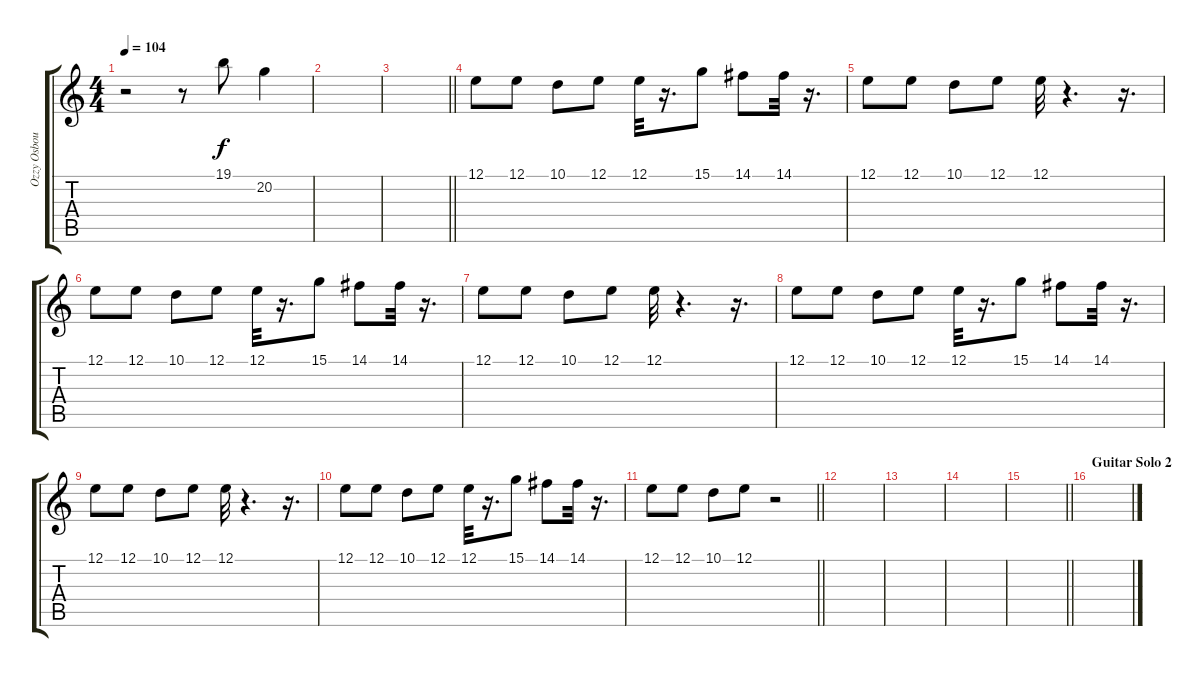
\track ("Ozzy Osbourne" "Ozzy Osbou") {instrument lead6voice}
\staff {score tabs}
\tuning (E4 B3 G3 D3 A2 E2) {hide}
\ts (4 4)
\tempo 104
\clef g2
\ks c
r.2{dy f} r.8 19.1.8 20.2.4 |
|
\barLineRight lightlight
|
12.1.8 12.1.8 10.1.8 12.1.8 12.1.32 r.16{d} 15.1.8 14.1.8 14.1.32 r.16{d} |
12.1.8 12.1.8 10.1.8 12.1.8 12.1.32 r.4{d} r.16{d} |
12.1.8 12.1.8 10.1.8 12.1.8 12.1.32 r.16{d} 15.1.8 14.1.8 14.1.32 r.16{d} |
12.1.8 12.1.8 10.1.8 12.1.8 12.1.32 r.4{d} r.16{d} |
12.1.8 12.1.8 10.1.8 12.1.8 12.1.32 r.16{d} 15.1.8 14.1.8 14.1.32 r.16{d} |
12.1.8 12.1.8 10.1.8 12.1.8 12.1.32 r.4{d} r.16{d} |
12.1.8 12.1.8 10.1.8 12.1.8 12.1.32 r.16{d} 15.1.8 14.1.8 14.1.32 r.16{d} |
\barLineRight lightlight
12.1.8 12.1.8 10.1.8 12.1.8 r.2 |
|
|
|
\barLineRight lightlight
|
\section ("" "Guitar Solo 2")
